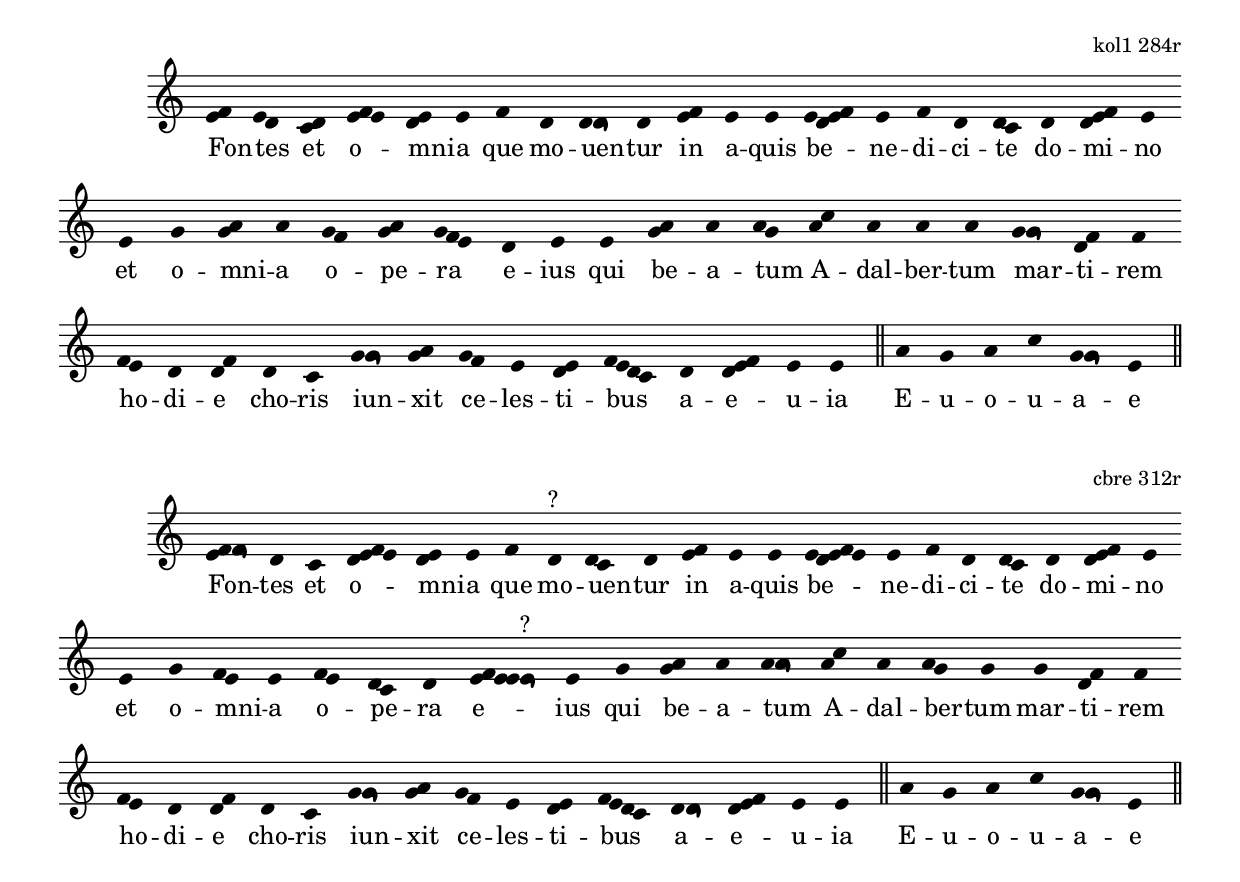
\version "2.19.32"

\include "../lib/synopsis.ily"

\score {
  \transpose c c' {
    \plainchant
    \melisma { e f } \melisma { e d } \bar "" \melisma { c d } \bar "" \melisma { e f e } \melisma { d e } e \bar ""
    f \bar "" d \melisma { d \strophicus d } d \bar "" \melisma { e f } \bar "" e e \bar ""
    \melisma { e d e f } e f d \melisma { d c } \bar "" d \melisma { d e f } e \bar ""
    e \bar "" g \melisma { g a } a \bar "" \melisma { g f } \melisma { g a } \melisma { g f e } \bar "" d e \bar ""
    e \bar "" \melisma { g a } a \melisma { a g } \bar "" \melisma { a c' } a a a \bar "" \melisma { g \strophicus g } \melisma { d f } f \bar ""
    \melisma { f e } d \melisma { d f } \bar "" d c \bar "" \melisma { g \strophicus g } \melisma { g a } \bar "" \melisma { g f } e \melisma { d e } \melisma { f e d c } \bar ""
    d \melisma { d e f } e e \bar "||"

    a g a c' \melisma { g \strophicus g } e \bar "||"
  }
  \addlyrics {
    Fon -- tes et o -- mni -- a
    que mo -- uen -- tur in a -- quis
    be -- ne -- di -- ci -- te do -- mi -- no
    et o -- mni -- a o -- pe -- ra e -- ius
    qui be -- a -- tum A -- dal -- ber -- tum mar -- ti -- rem
    ho -- di -- e cho -- ris iun -- xit ce -- les -- ti -- bus
    a -- e -- u -- ia

    E -- u -- o -- u -- a -- e
  }
  \header {
    quid = "antiphona"
    fontes = "kol1 284r"
  }
}

\score {
  \transpose c c' {
    \plainchant
    \melisma { e f \strophicus f } d \bar "" c \melisma { d e f e } \melisma { d e } e \bar ""
    f d^"?" \melisma { d c } d \melisma { e f } e e \bar ""
    \melisma { e d e f e } e f d \melisma { d c } \bar "" d \melisma { d e f } e \bar ""
    \bar "" e \bar "" g \melisma { f e } e \bar "" \melisma { f e } \melisma { d c } d \bar "" \melisma { e f e e \strophicus e^"?" } e \bar ""
    g \bar "" \melisma { g a } a \melisma { a \strophicus a } \bar "" \melisma { a c' } a \melisma { a g } g \bar "" g \melisma { d f } f \bar ""
    \bar "" \melisma { f e } d \melisma { d f } \bar "" d c \bar "" \melisma { g \strophicus g } \melisma { g a } \bar "" \melisma { g f } e \bar "" \melisma { d e } \melisma { f e d c } \bar ""
    \melisma { d \strophicus d } \melisma { d e f } e e \bar "||"

    a g a c' \melisma { g \strophicus g } e \bar "||"
  }
  \addlyrics {
    Fon -- tes et o -- mni -- a
    que mo -- uen -- tur in a -- quis
    be -- ne -- di -- ci -- te do -- mi -- no
    et o -- mni -- a o -- pe -- ra e -- ius
    qui be -- a -- tum A -- dal -- ber -- tum mar -- ti -- rem
    ho -- di -- e cho -- ris iun -- xit ce -- les -- ti -- bus
    a -- e -- u -- ia

    E -- u -- o -- u -- a -- e
  }
  \header {
    fontes = "cbre 312r"
  }
}